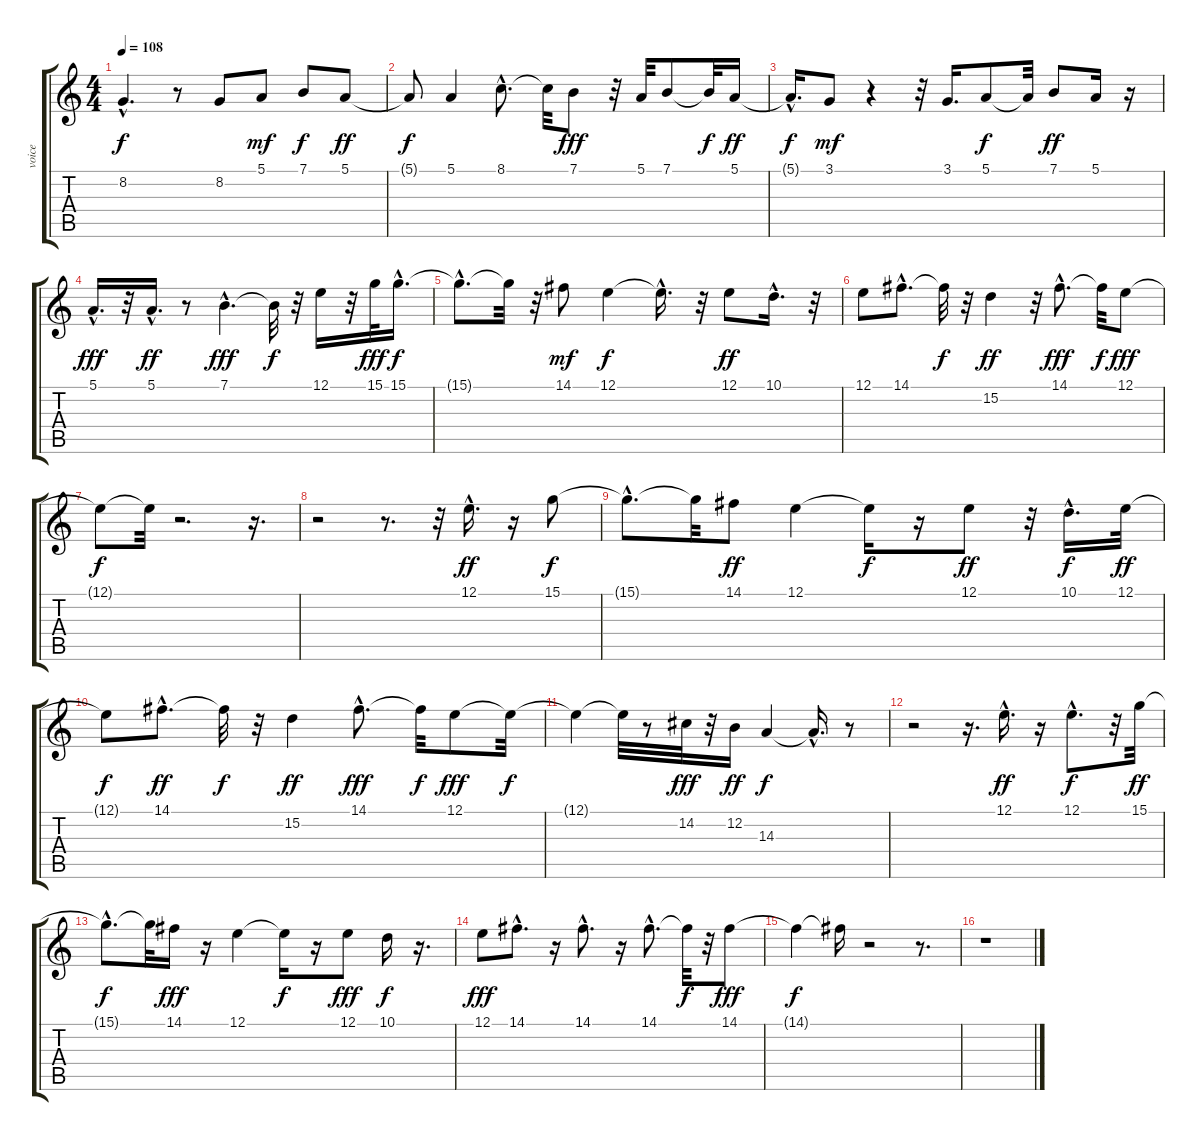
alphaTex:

\track ("voice" "voice") {instrument lead3calliope}
\staff {score tabs}
\tuning (E4 B3 G3 D3 A2 E2) {hide}
\ts (4 4)
\tempo 108
\clef g2
\ks c
8.2{hac t}.4{d dy f} r.8 8.2.8 5.1.8{dy mf} 7.1.8{dy f} 5.1.8{dy ff} |
5.1{t}.8{dy f} 5.1.4 8.1{hac}.8{d} 8.1{t}.32 7.1.8{dy fff} r.32 5.1.32 7.1.8 7.1{t}.32{dy f} 5.1.16{dy ff} |
5.1{hac t}.16{d dy f} 3.1.8{dy mf} r.4 r.32 3.1.16{d} 5.1.8{dy f} 5.1{t}.32 7.1.8{dy ff} 5.1.16 r.16 |
5.1{hac}.16{d dy fff} r.32 5.1{hac}.16{d dy ff} r.8 7.1{hac}.4{d dy fff} 7.1{t}.32{dy f} r.32 12.1.16 r.32 15.1.32{dy fff} 15.1{hac}.16{d dy f} |
15.1{hac t}.8{d} 15.1{t}.32 r.32 14.1.8{dy mf instrument lead3calliope} 12.1.4{dy f} 12.1{hac t}.16{d} r.32 12.1.8{dy ff} 10.1{hac}.16{d} r.32 |
12.1.8 14.1{hac}.8{d} 14.1{t}.32{dy f} r.32 15.2.4{dy ff} r.32 14.1{hac}.8{d dy fff} 14.1{t}.32{dy f} 12.1.8{dy fff} |
12.1{t}.8{dy f} 12.1{t}.32 r.2{d} r.16{d} |
r.2 r.8{d} r.32 12.1{hac}.16{d dy ff instrument lead3calliope} r.16 15.1.8{dy f} |
15.1{hac t}.8{d} 15.1{t}.32 14.1.8{dy ff} 12.1.4 12.1{t}.16{dy f} r.16 12.1.8{dy ff} r.32 10.1{hac}.16{d dy f} 12.1.32{dy ff} |
12.1{t}.8{dy f} 14.1{hac}.8{d dy ff} 14.1{t}.32{dy f} r.32 15.2.4{dy ff} 14.1{hac}.8{d dy fff} 14.1{t}.32{dy f} 12.1.8{dy fff} 12.1{t}.32{dy f} |
12.1{t}.4 12.1{t}.32 r.8 14.2.32{dy fff} r.32 12.2.16{dy ff} 14.3.4{dy f} 14.3{hac t}.16{d} r.8 |
r.2 r.16{d} 12.1{hac}.16{d dy ff} r.16 12.1{hac}.8{d dy f} r.32 15.1.32{dy ff} |
15.1{hac t}.8{d dy f} 15.1{t}.32 14.1.16{dy fff instrument lead3calliope} r.16 12.1.4 12.1{t}.16{dy f} r.16 12.1.8{dy fff} 10.1.16{dy f} r.16{d} |
12.1.8{dy fff} 14.1{hac}.8{d} r.16 14.1{hac}.8{d} r.16 14.1{hac}.8{d} 14.1{t}.32{dy f} r.32 14.1.8{dy fff} |
14.1{t}.4{dy f} 14.1{t}.16 r.2 r.8{d} |
r.1
